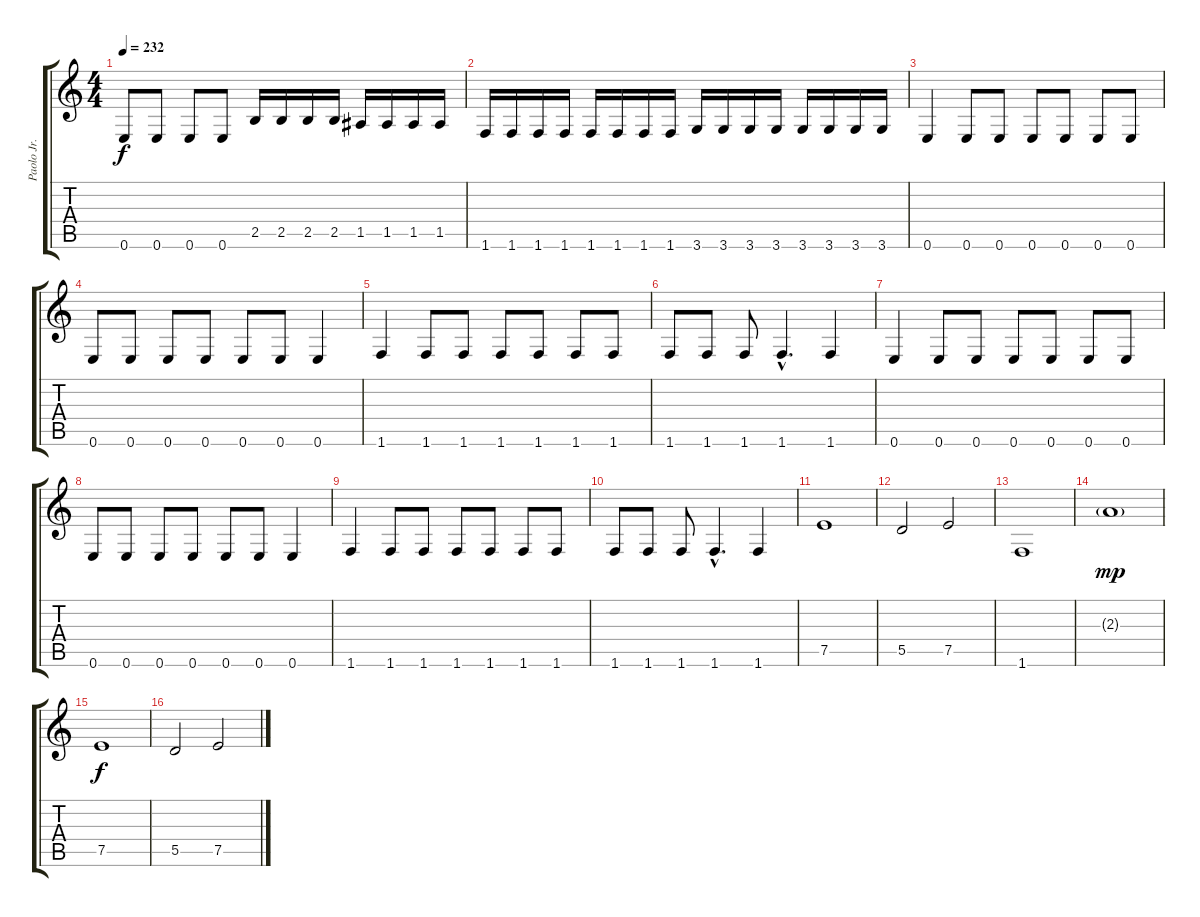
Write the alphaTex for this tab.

\track ("Paolo Jr." "Paolo Jr.") {instrument electricbassfinger}
\staff {score tabs}
\tuning (E4 B3 G3 D3 A2 E2) {hide}
\ts (4 4)
\tempo 232
\clef g2
\ks c
0.6.8{dy f} 0.6.8 0.6.8 0.6.8 2.5.16 2.5.16 2.5.16 2.5.16 1.5.16 1.5.16 1.5.16 1.5.16 |
1.6.16 1.6.16 1.6.16 1.6.16 1.6.16 1.6.16 1.6.16 1.6.16 3.6.16 3.6.16 3.6.16 3.6.16 3.6.16 3.6.16 3.6.16 3.6.16 |
0.6.4 0.6.8 0.6.8 0.6.8 0.6.8 0.6.8 0.6.8 |
0.6.8 0.6.8 0.6.8 0.6.8 0.6.8 0.6.8 0.6.4 |
1.6.4 1.6.8 1.6.8 1.6.8 1.6.8 1.6.8 1.6.8 |
1.6.8 1.6.8 1.6.8 1.6{hac}.4{d} 1.6.4 |
0.6.4 0.6.8 0.6.8 0.6.8 0.6.8 0.6.8 0.6.8 |
0.6.8 0.6.8 0.6.8 0.6.8 0.6.8 0.6.8 0.6.4 |
1.6.4 1.6.8 1.6.8 1.6.8 1.6.8 1.6.8 1.6.8 |
1.6.8 1.6.8 1.6.8 1.6{hac}.4{d} 1.6.4 |
7.5.1 |
5.5.2 7.5.2 |
1.6.1 |
2.3{g}.1{dy mp} |
7.5.1{dy f} |
5.5.2 7.5.2
